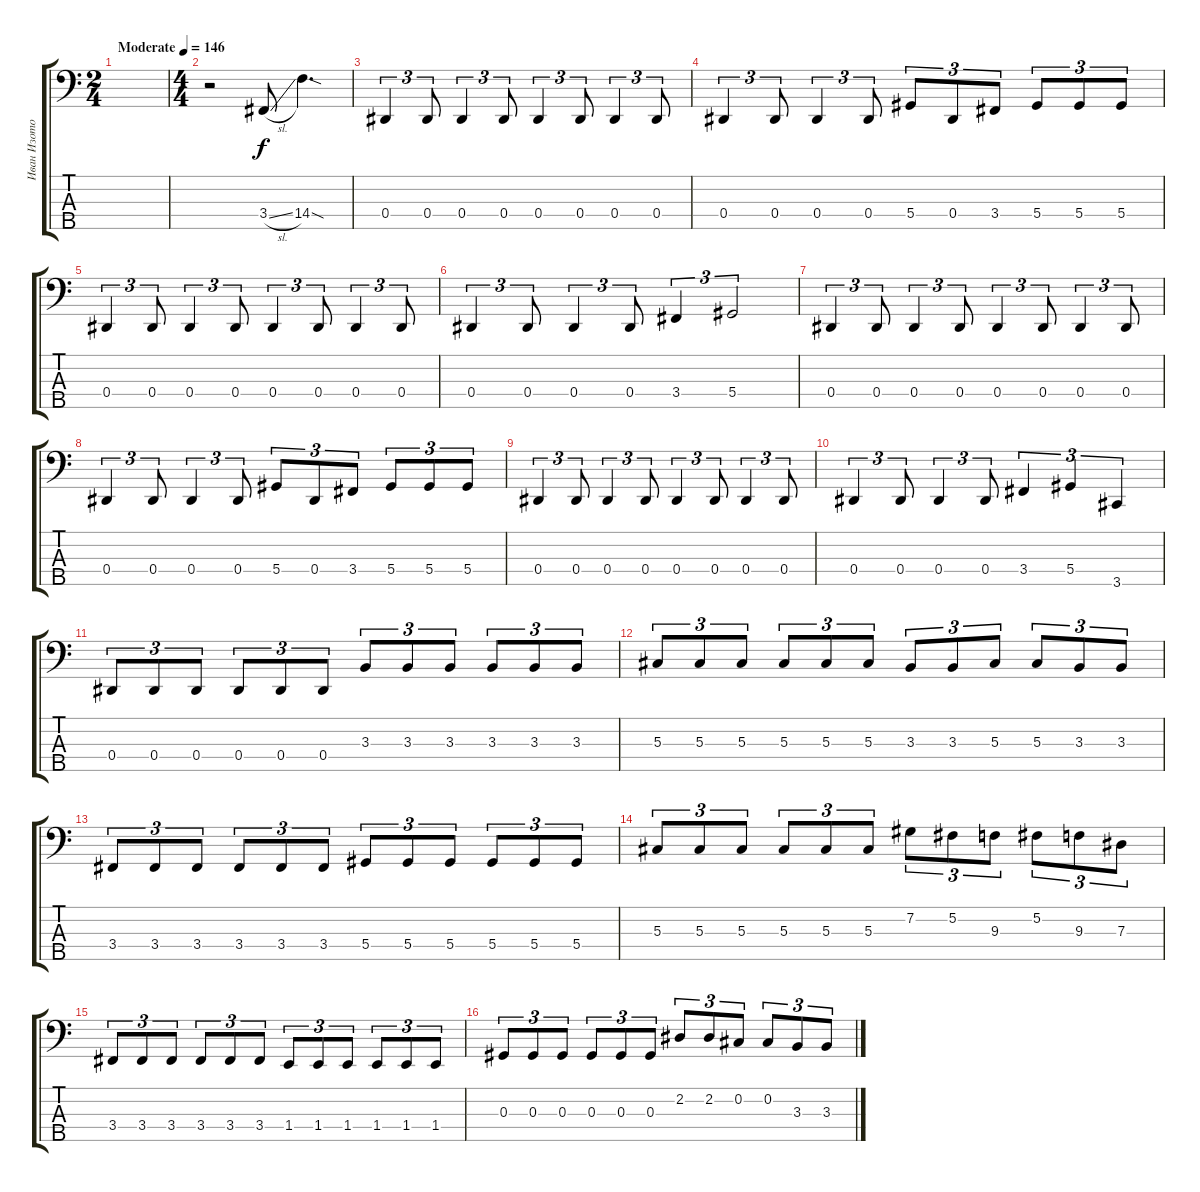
\track ("Иван Изотов" "Иван Изото") {instrument electricbasspick}
\staff {score tabs}
\tuning (Gb2 Db2 Ab1 Eb1 Bb0) {hide}
\ts (2 4)
\tempo (146 "Moderate")
\clef f4
\ks c
|
\ts (4 4)
r.2 3.4{sl}.8 14.4{sod}.4{d} |
0.4.4{tu (3 2)} 0.4.8{tu (3 2)} 0.4.4{tu (3 2)} 0.4.8{tu (3 2)} 0.4.4{tu (3 2)} 0.4.8{tu (3 2)} 0.4.4{tu (3 2)} 0.4.8{tu (3 2)} |
0.4.4{tu (3 2)} 0.4.8{tu (3 2)} 0.4.4{tu (3 2)} 0.4.8{tu (3 2)} 5.4.8{tu (3 2)} 0.4.8{tu (3 2)} 3.4.8{tu (3 2)} 5.4.8{tu (3 2)} 5.4.8{tu (3 2)} 5.4.8{tu (3 2)} |
0.4.4{tu (3 2)} 0.4.8{tu (3 2)} 0.4.4{tu (3 2)} 0.4.8{tu (3 2)} 0.4.4{tu (3 2)} 0.4.8{tu (3 2)} 0.4.4{tu (3 2)} 0.4.8{tu (3 2)} |
0.4.4{tu (3 2)} 0.4.8{tu (3 2)} 0.4.4{tu (3 2)} 0.4.8{tu (3 2)} 3.4.4{tu (3 2)} 5.4.2{tu (3 2)} |
0.4.4{tu (3 2)} 0.4.8{tu (3 2)} 0.4.4{tu (3 2)} 0.4.8{tu (3 2)} 0.4.4{tu (3 2)} 0.4.8{tu (3 2)} 0.4.4{tu (3 2)} 0.4.8{tu (3 2)} |
0.4.4{tu (3 2)} 0.4.8{tu (3 2)} 0.4.4{tu (3 2)} 0.4.8{tu (3 2)} 5.4.8{tu (3 2)} 0.4.8{tu (3 2)} 3.4.8{tu (3 2)} 5.4.8{tu (3 2)} 5.4.8{tu (3 2)} 5.4.8{tu (3 2)} |
0.4.4{tu (3 2)} 0.4.8{tu (3 2)} 0.4.4{tu (3 2)} 0.4.8{tu (3 2)} 0.4.4{tu (3 2)} 0.4.8{tu (3 2)} 0.4.4{tu (3 2)} 0.4.8{tu (3 2)} |
0.4.4{tu (3 2)} 0.4.8{tu (3 2)} 0.4.4{tu (3 2)} 0.4.8{tu (3 2)} 3.4.4{tu (3 2)} 5.4.4{tu (3 2)} 3.5.4{tu (3 2)} |
0.4.8{tu (3 2)} 0.4.8{tu (3 2)} 0.4.8{tu (3 2)} 0.4.8{tu (3 2)} 0.4.8{tu (3 2)} 0.4.8{tu (3 2)} 3.3.8{tu (3 2)} 3.3.8{tu (3 2)} 3.3.8{tu (3 2)} 3.3.8{tu (3 2)} 3.3.8{tu (3 2)} 3.3.8{tu (3 2)} |
5.3.8{tu (3 2)} 5.3.8{tu (3 2)} 5.3.8{tu (3 2)} 5.3.8{tu (3 2)} 5.3.8{tu (3 2)} 5.3.8{tu (3 2)} 3.3.8{tu (3 2)} 3.3.8{tu (3 2)} 5.3.8{tu (3 2)} 5.3.8{tu (3 2)} 3.3.8{tu (3 2)} 3.3.8{tu (3 2)} |
3.4.8{tu (3 2)} 3.4.8{tu (3 2)} 3.4.8{tu (3 2)} 3.4.8{tu (3 2)} 3.4.8{tu (3 2)} 3.4.8{tu (3 2)} 5.4.8{tu (3 2)} 5.4.8{tu (3 2)} 5.4.8{tu (3 2)} 5.4.8{tu (3 2)} 5.4.8{tu (3 2)} 5.4.8{tu (3 2)} |
5.3.8{tu (3 2)} 5.3.8{tu (3 2)} 5.3.8{tu (3 2)} 5.3.8{tu (3 2)} 5.3.8{tu (3 2)} 5.3.8{tu (3 2)} 7.2.8{tu (3 2)} 5.2.8{tu (3 2)} 9.3.8{tu (3 2)} 5.2.8{tu (3 2)} 9.3.8{tu (3 2)} 7.3.8{tu (3 2)} |
3.4.8{tu (3 2)} 3.4.8{tu (3 2)} 3.4.8{tu (3 2)} 3.4.8{tu (3 2)} 3.4.8{tu (3 2)} 3.4.8{tu (3 2)} 1.4.8{tu (3 2)} 1.4.8{tu (3 2)} 1.4.8{tu (3 2)} 1.4.8{tu (3 2)} 1.4.8{tu (3 2)} 1.4.8{tu (3 2)} |
0.3.8{tu (3 2)} 0.3.8{tu (3 2)} 0.3.8{tu (3 2)} 0.3.8{tu (3 2)} 0.3.8{tu (3 2)} 0.3.8{tu (3 2)} 2.2.8{tu (3 2)} 2.2.8{tu (3 2)} 0.2.8{tu (3 2)} 0.2.8{tu (3 2)} 3.3.8{tu (3 2)} 3.3.8{tu (3 2)}
